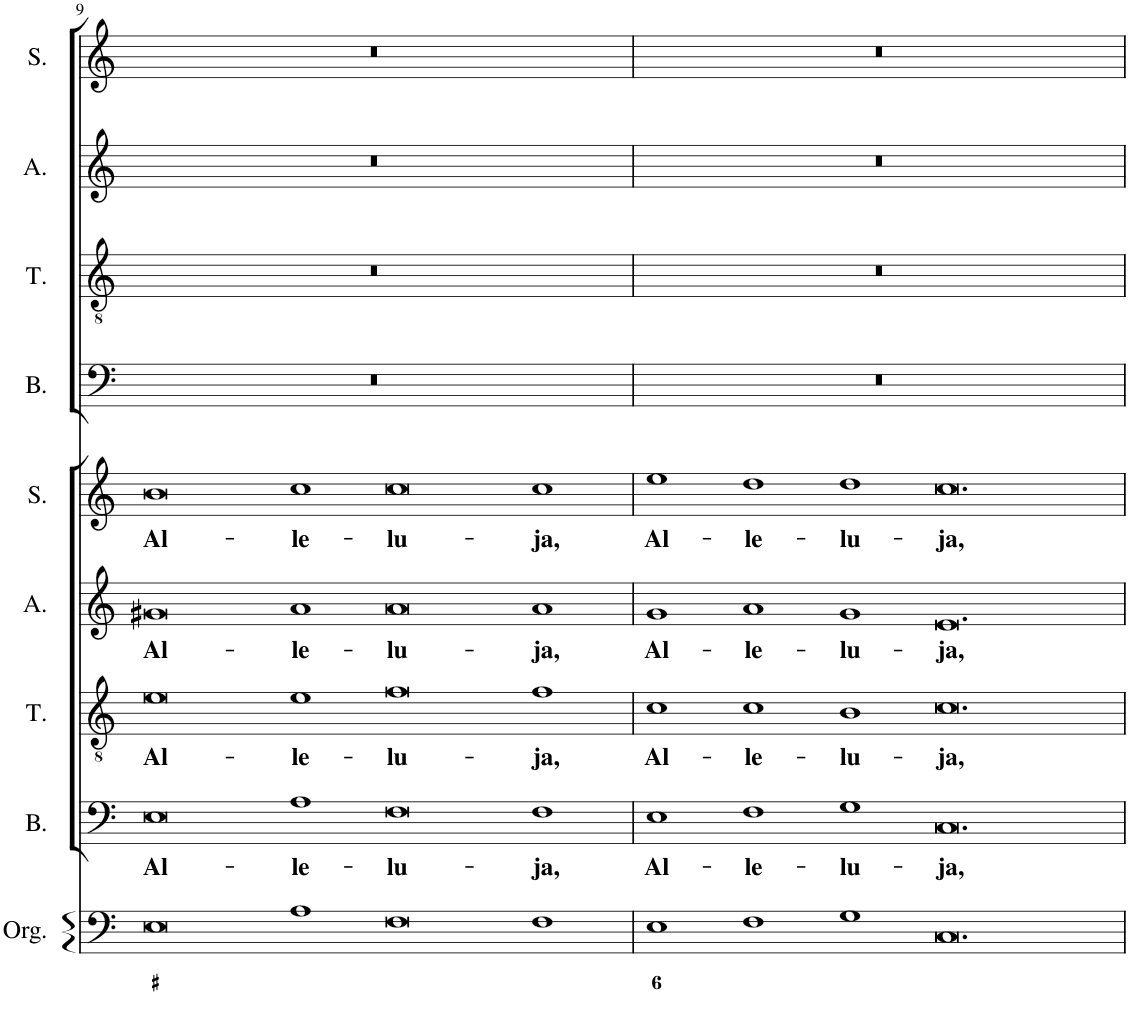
**kern	**kern	**text	**kern	**text	**kern	**text	**kern	**text	**kern	**kern	**kern	**kern
*part9	*part8	*part8	*part7	*part7	*part6	*part6	*part5	*part5	*part4	*part3	*part2	*part1
*staff9	*staff8	*staff8	*staff7	*staff7	*staff6	*staff6	*staff5	*staff5	*staff4	*staff3	*staff2	*staff1
*I"Orgue	*I"Bass	*	*I"Ténor	*	*I"Alto	*	*I"Soprano	*	*I"Bass	*I"Ténor	*I"Alto	*I"Soprano
*I'Org.	*I'B.	*	*I'T.	*	*I'A.	*	*I'S.	*	*I'B.	*I'T.	*I'A.	*I'S.
!!LO:PB:g=z
*clefF4	*clefF4	*	*clefGv2	*	*clefG2	*	*clefG2	*	*clefF4	*clefGv2	*clefG2	*clefG2
*k[]	*k[]	*	*k[]	*	*k[]	*	*k[]	*	*k[]	*k[]	*k[]	*k[]
*M6/1	*M6/1	*	*M6/1	*	*M6/1	*	*M6/1	*	*M6/1	*M6/1	*M6/1	*M6/1
=9	=9	=9	=9	=9	=9	=9	=9	=9	=9	=9	=9	=9
!	!	!LO:LY:b	!	!LO:LY:b	!	!LO:LY:b	!	!LO:LY:b	!	!	!	!
0E	0E	Al-	0e	Al-	0g#X	Al-	0b	Al-	00.r	00.r	00.r	00.r
!	!	!LO:LY:b	!	!LO:LY:b	!	!LO:LY:b	!	!LO:LY:b	!	!	!	!
1A	1A	-le-	1e	-le-	1a	-le-	1cc	-le-	.	.	.	.
!	!	!LO:LY:b	!	!LO:LY:b	!	!LO:LY:b	!	!LO:LY:b	!	!	!	!
0F	0F	-lu-	0f	-lu-	0a	-lu-	0cc	-lu-	.	.	.	.
!	!	!LO:LY:b	!	!LO:LY:b	!	!LO:LY:b	!	!LO:LY:b	!	!	!	!
1F	1F	-ja,	1f	-ja,	1a	-ja,	1cc	-ja,	.	.	.	.
=10	=10	=10	=10	=10	=10	=10	=10	=10	=10	=10	=10	=10
!	!	!LO:LY:b	!	!LO:LY:b	!	!LO:LY:b	!	!LO:LY:b	!	!	!	!
1E	1E	Al-	1c	Al-	1g	Al-	1ee	Al-	00.r	00.r	00.r	00.r
!	!	!LO:LY:b	!	!LO:LY:b	!	!LO:LY:b	!	!LO:LY:b	!	!	!	!
1F	1F	-le-	1c	-le-	1a	-le-	1dd	-le-	.	.	.	.
!	!	!LO:LY:b	!	!LO:LY:b	!	!LO:LY:b	!	!LO:LY:b	!	!	!	!
1G	1G	-lu-	1B	-lu-	1g	-lu-	1dd	-lu-	.	.	.	.
!	!	!LO:LY:b	!	!LO:LY:b	!	!LO:LY:b	!	!LO:LY:b	!	!	!	!
0.C	0.C	-ja,	0.c	-ja,	0.e	-ja,	0.cc	-ja,	.	.	.	.
=	=	=	=	=	=	=	=	=	=	=	=	=
*-	*-	*-	*-	*-	*-	*-	*-	*-	*-	*-	*-	*-
